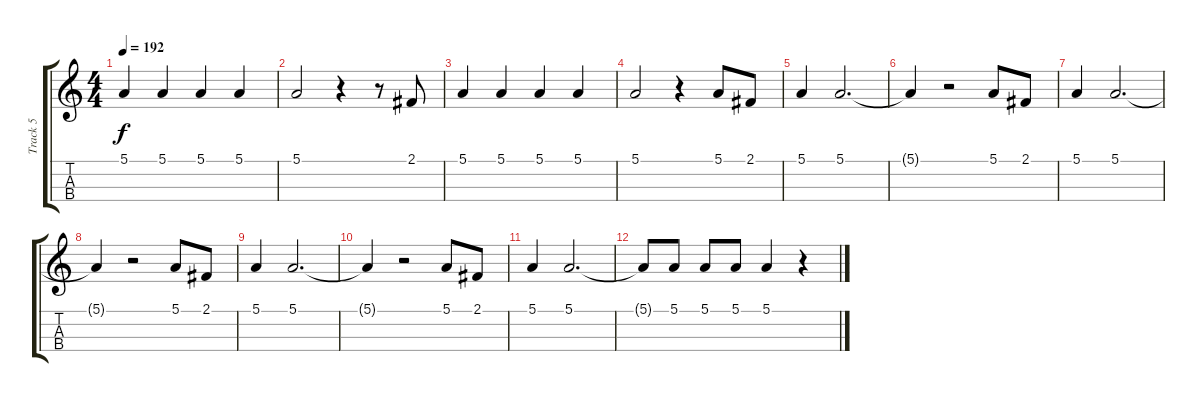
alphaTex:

\track ("Track 5" "Track 5") {instrument lead2sawtooth}
\staff {score tabs}
\tuning (E4 B3 G3 D3) {hide}
\ts (4 4)
\tempo 192
\clef g2
\ks c
5.1.4{dy f} 5.1.4 5.1.4 5.1.4 |
5.1.2 r.4 r.8 2.1.8 |
5.1.4 5.1.4 5.1.4 5.1.4 |
5.1.2 r.4 5.1.8 2.1.8 |
5.1.4 5.1.2{d} |
5.1{t}.4 r.2 5.1.8 2.1.8 |
5.1.4 5.1.2{d} |
5.1{t}.4 r.2 5.1.8 2.1.8 |
5.1.4 5.1.2{d} |
5.1{t}.4 r.2 5.1.8 2.1.8 |
5.1.4 5.1.2{d} |
5.1{t}.8 5.1.8 5.1.8 5.1.8 5.1.4 r.4
